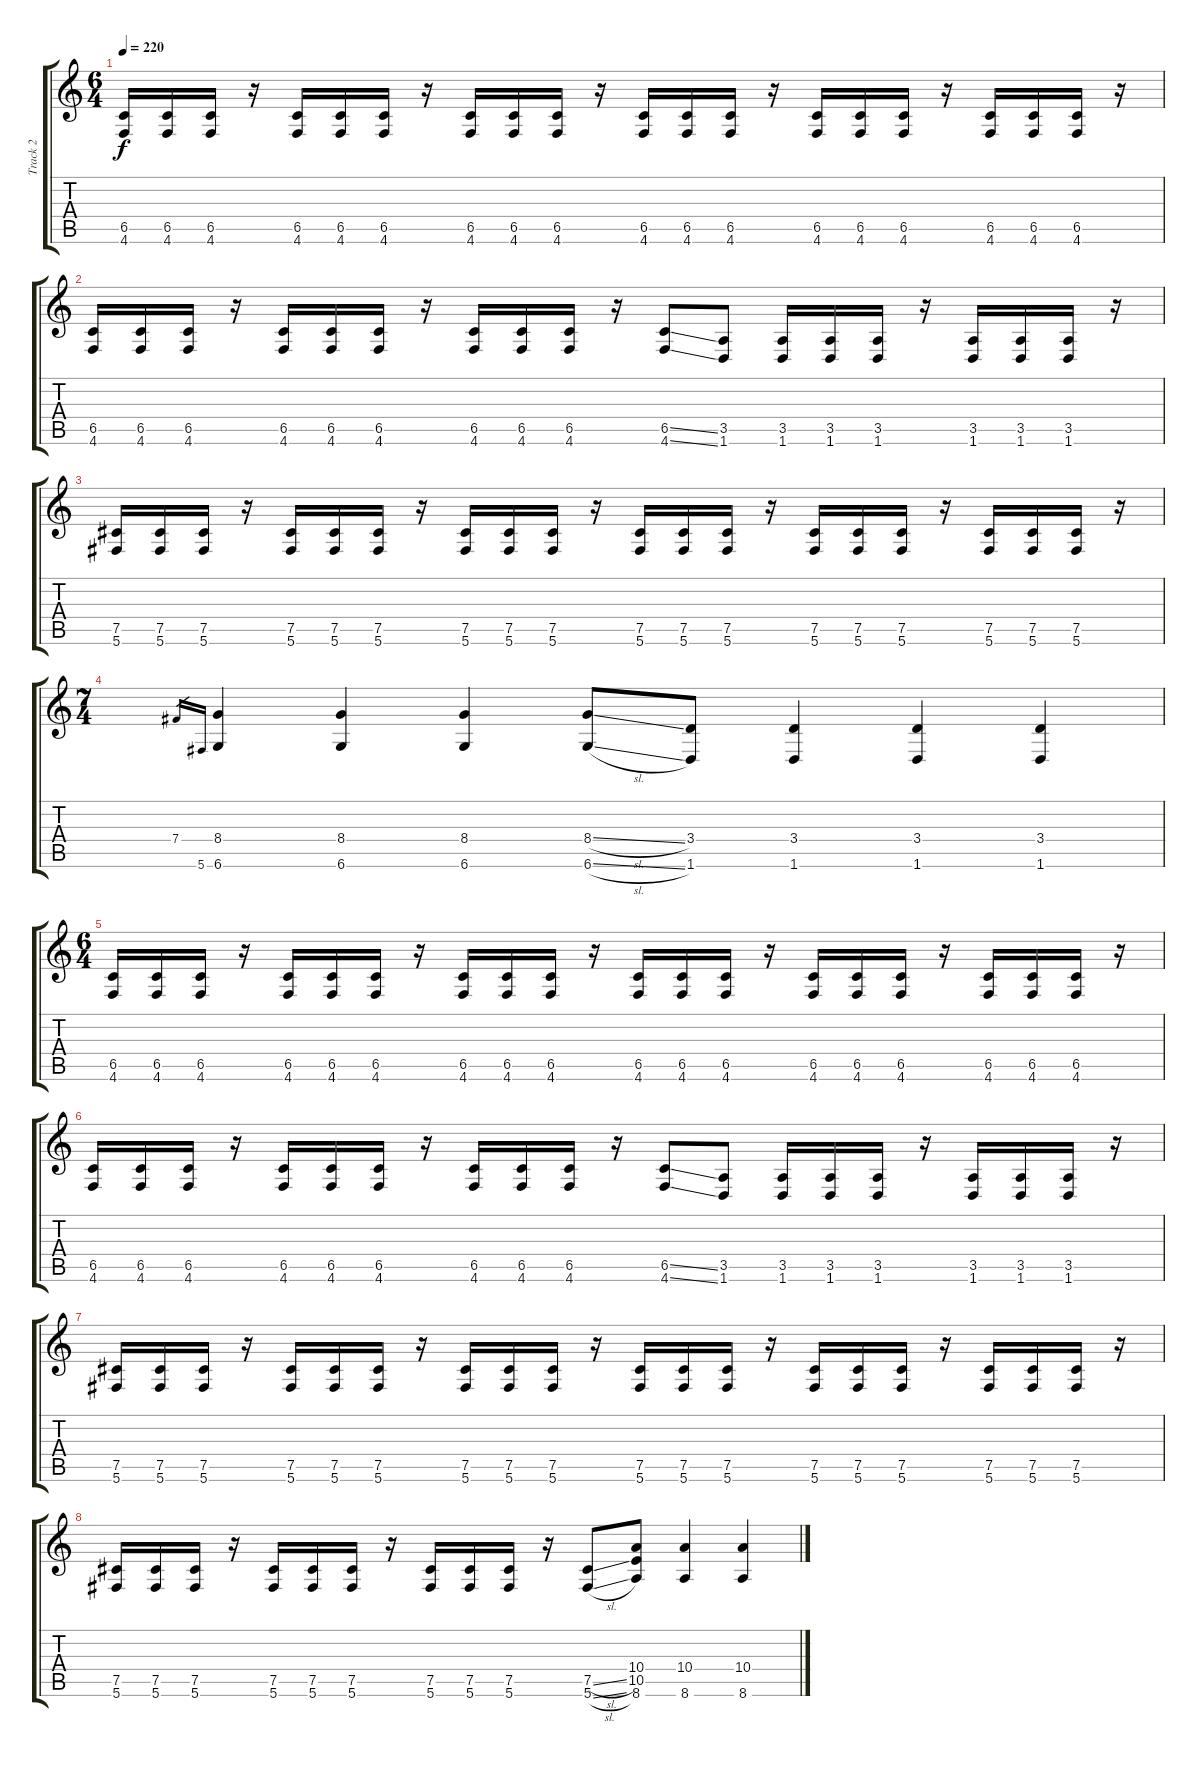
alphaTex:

\track ("Track 2" "Track 2") {instrument distortionguitar}
\staff {score tabs}
\tuning (Db4 Ab3 E3 B2 Gb2 Db2) {hide}
\ts (6 4)
\tempo 220
\clef g2
\ks c
(6.5 4.6).16{dy f} (6.5 4.6).16 (6.5 4.6).16 r.16 (6.5 4.6).16 (6.5 4.6).16 (6.5 4.6).16 r.16 (6.5 4.6).16 (6.5 4.6).16 (6.5 4.6).16 r.16 (6.5 4.6).16 (6.5 4.6).16 (6.5 4.6).16 r.16 (6.5 4.6).16 (6.5 4.6).16 (6.5 4.6).16 r.16 (6.5 4.6).16 (6.5 4.6).16 (6.5 4.6).16 r.16 |
(6.5 4.6).16 (6.5 4.6).16 (6.5 4.6).16 r.16 (6.5 4.6).16 (6.5 4.6).16 (6.5 4.6).16 r.16 (6.5 4.6).16 (6.5 4.6).16 (6.5 4.6).16 r.16 (6.5{ss} 4.6{ss}).8 (3.5 1.6).8 (3.5 1.6).16 (3.5 1.6).16 (3.5 1.6).16 r.16 (3.5 1.6).16 (3.5 1.6).16 (3.5 1.6).16 r.16 |
(7.5 5.6).16 (7.5 5.6).16 (7.5 5.6).16 r.16 (7.5 5.6).16 (7.5 5.6).16 (7.5 5.6).16 r.16 (7.5 5.6).16 (7.5 5.6).16 (7.5 5.6).16 r.16 (7.5 5.6).16 (7.5 5.6).16 (7.5 5.6).16 r.16 (7.5 5.6).16 (7.5 5.6).16 (7.5 5.6).16 r.16 (7.5 5.6).16 (7.5 5.6).16 (7.5 5.6).16 r.16 |
\ts (7 4)
7.4.16{gr} 5.6.16{gr} (8.4 6.6).4 (8.4 6.6).4 (8.4 6.6).4 (8.4{sl} 6.6{sl}).8 (3.4 1.6).8 (3.4 1.6).4 (3.4 1.6).4 (3.4 1.6).4 |
\ts (6 4)
(6.5 4.6).16 (6.5 4.6).16 (6.5 4.6).16 r.16 (6.5 4.6).16 (6.5 4.6).16 (6.5 4.6).16 r.16 (6.5 4.6).16 (6.5 4.6).16 (6.5 4.6).16 r.16 (6.5 4.6).16 (6.5 4.6).16 (6.5 4.6).16 r.16 (6.5 4.6).16 (6.5 4.6).16 (6.5 4.6).16 r.16 (6.5 4.6).16 (6.5 4.6).16 (6.5 4.6).16 r.16 |
(6.5 4.6).16 (6.5 4.6).16 (6.5 4.6).16 r.16 (6.5 4.6).16 (6.5 4.6).16 (6.5 4.6).16 r.16 (6.5 4.6).16 (6.5 4.6).16 (6.5 4.6).16 r.16 (6.5{ss} 4.6{ss}).8 (3.5 1.6).8 (3.5 1.6).16 (3.5 1.6).16 (3.5 1.6).16 r.16 (3.5 1.6).16 (3.5 1.6).16 (3.5 1.6).16 r.16 |
(7.5 5.6).16 (7.5 5.6).16 (7.5 5.6).16 r.16 (7.5 5.6).16 (7.5 5.6).16 (7.5 5.6).16 r.16 (7.5 5.6).16 (7.5 5.6).16 (7.5 5.6).16 r.16 (7.5 5.6).16 (7.5 5.6).16 (7.5 5.6).16 r.16 (7.5 5.6).16 (7.5 5.6).16 (7.5 5.6).16 r.16 (7.5 5.6).16 (7.5 5.6).16 (7.5 5.6).16 r.16 |
(7.5 5.6).16 (7.5 5.6).16 (7.5 5.6).16 r.16 (7.5 5.6).16 (7.5 5.6).16 (7.5 5.6).16 r.16 (7.5 5.6).16 (7.5 5.6).16 (7.5 5.6).16 r.16 (7.5{sl} 5.6{sl}).8 (10.4 10.5 8.6).8 (10.4 8.6).4 (10.4 8.6).4
